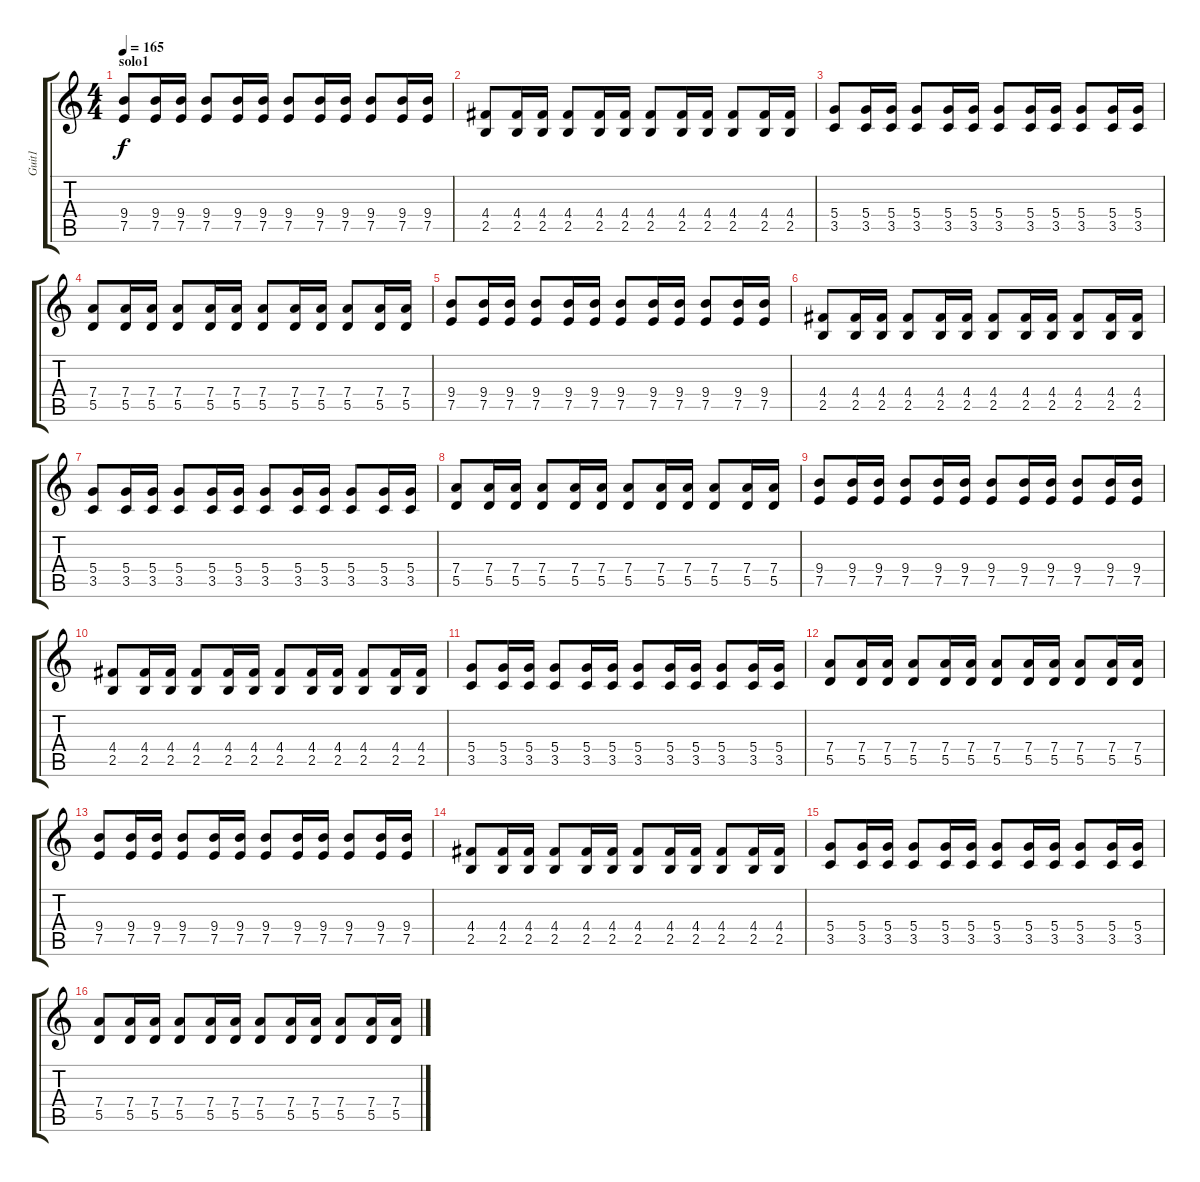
\track ("Guit1" "Guit1") {instrument overdrivenguitar}
\staff {score tabs}
\tuning (E4 B3 G3 D3 A2 E2) {hide}
\ts (4 4)
\section ("" "solo1")
\tempo 165
\clef g2
\ks c
(9.4 7.5).8{dy f} (9.4 7.5).16 (9.4 7.5).16 (9.4 7.5).8 (9.4 7.5).16 (9.4 7.5).16 (9.4 7.5).8 (9.4 7.5).16 (9.4 7.5).16 (9.4 7.5).8 (9.4 7.5).16 (9.4 7.5).16 |
(4.4 2.5).8 (4.4 2.5).16 (4.4 2.5).16 (4.4 2.5).8 (4.4 2.5).16 (4.4 2.5).16 (4.4 2.5).8 (4.4 2.5).16 (4.4 2.5).16 (4.4 2.5).8 (4.4 2.5).16 (4.4 2.5).16 |
(5.4 3.5).8 (5.4 3.5).16 (5.4 3.5).16 (5.4 3.5).8 (5.4 3.5).16 (5.4 3.5).16 (5.4 3.5).8 (5.4 3.5).16 (5.4 3.5).16 (5.4 3.5).8 (5.4 3.5).16 (5.4 3.5).16 |
(7.4 5.5).8 (7.4 5.5).16 (7.4 5.5).16 (7.4 5.5).8 (7.4 5.5).16 (7.4 5.5).16 (7.4 5.5).8 (7.4 5.5).16 (7.4 5.5).16 (7.4 5.5).8 (7.4 5.5).16 (7.4 5.5).16 |
(9.4 7.5).8 (9.4 7.5).16 (9.4 7.5).16 (9.4 7.5).8 (9.4 7.5).16 (9.4 7.5).16 (9.4 7.5).8 (9.4 7.5).16 (9.4 7.5).16 (9.4 7.5).8 (9.4 7.5).16 (9.4 7.5).16 |
(4.4 2.5).8 (4.4 2.5).16 (4.4 2.5).16 (4.4 2.5).8 (4.4 2.5).16 (4.4 2.5).16 (4.4 2.5).8 (4.4 2.5).16 (4.4 2.5).16 (4.4 2.5).8 (4.4 2.5).16 (4.4 2.5).16 |
(5.4 3.5).8 (5.4 3.5).16 (5.4 3.5).16 (5.4 3.5).8 (5.4 3.5).16 (5.4 3.5).16 (5.4 3.5).8 (5.4 3.5).16 (5.4 3.5).16 (5.4 3.5).8 (5.4 3.5).16 (5.4 3.5).16 |
(7.4 5.5).8 (7.4 5.5).16 (7.4 5.5).16 (7.4 5.5).8 (7.4 5.5).16 (7.4 5.5).16 (7.4 5.5).8 (7.4 5.5).16 (7.4 5.5).16 (7.4 5.5).8 (7.4 5.5).16 (7.4 5.5).16 |
(9.4 7.5).8 (9.4 7.5).16 (9.4 7.5).16 (9.4 7.5).8 (9.4 7.5).16 (9.4 7.5).16 (9.4 7.5).8 (9.4 7.5).16 (9.4 7.5).16 (9.4 7.5).8 (9.4 7.5).16 (9.4 7.5).16 |
(4.4 2.5).8 (4.4 2.5).16 (4.4 2.5).16 (4.4 2.5).8 (4.4 2.5).16 (4.4 2.5).16 (4.4 2.5).8 (4.4 2.5).16 (4.4 2.5).16 (4.4 2.5).8 (4.4 2.5).16 (4.4 2.5).16 |
(5.4 3.5).8 (5.4 3.5).16 (5.4 3.5).16 (5.4 3.5).8 (5.4 3.5).16 (5.4 3.5).16 (5.4 3.5).8 (5.4 3.5).16 (5.4 3.5).16 (5.4 3.5).8 (5.4 3.5).16 (5.4 3.5).16 |
(7.4 5.5).8 (7.4 5.5).16 (7.4 5.5).16 (7.4 5.5).8 (7.4 5.5).16 (7.4 5.5).16 (7.4 5.5).8 (7.4 5.5).16 (7.4 5.5).16 (7.4 5.5).8 (7.4 5.5).16 (7.4 5.5).16 |
(9.4 7.5).8 (9.4 7.5).16 (9.4 7.5).16 (9.4 7.5).8 (9.4 7.5).16 (9.4 7.5).16 (9.4 7.5).8 (9.4 7.5).16 (9.4 7.5).16 (9.4 7.5).8 (9.4 7.5).16 (9.4 7.5).16 |
(4.4 2.5).8 (4.4 2.5).16 (4.4 2.5).16 (4.4 2.5).8 (4.4 2.5).16 (4.4 2.5).16 (4.4 2.5).8 (4.4 2.5).16 (4.4 2.5).16 (4.4 2.5).8 (4.4 2.5).16 (4.4 2.5).16 |
(5.4 3.5).8 (5.4 3.5).16 (5.4 3.5).16 (5.4 3.5).8 (5.4 3.5).16 (5.4 3.5).16 (5.4 3.5).8 (5.4 3.5).16 (5.4 3.5).16 (5.4 3.5).8 (5.4 3.5).16 (5.4 3.5).16 |
(7.4 5.5).8 (7.4 5.5).16 (7.4 5.5).16 (7.4 5.5).8 (7.4 5.5).16 (7.4 5.5).16 (7.4 5.5).8 (7.4 5.5).16 (7.4 5.5).16 (7.4 5.5).8 (7.4 5.5).16 (7.4 5.5).16
